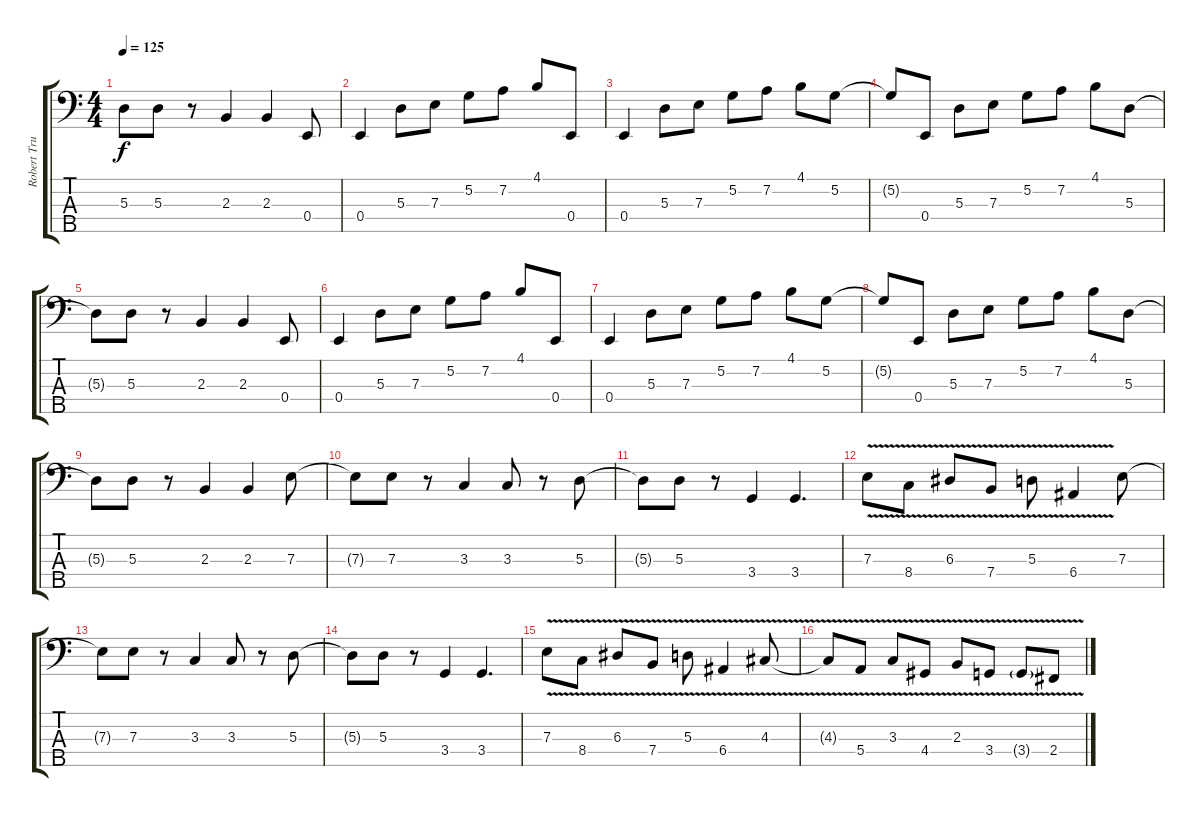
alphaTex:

\track ("Robert Trujillo" "Robert Tru") {instrument electricbassfinger}
\staff {score tabs}
\tuning (G2 D2 A1 E1 B0) {hide}
\ts (4 4)
\tempo 125
\clef f4
\ks c
5.3{t}.8{dy f} 5.3.8 r.8 2.3.4 2.3.4 0.4.8 |
0.4.4 5.3.8 7.3.8 5.2.8 7.2.8 4.1.8 0.4.8 |
0.4.4 5.3.8 7.3.8 5.2.8 7.2.8 4.1.8 5.2.8 |
5.2{t}.8 0.4.8 5.3.8 7.3.8 5.2.8 7.2.8 4.1.8 5.3.8 |
5.3{t}.8 5.3.8 r.8 2.3.4 2.3.4 0.4.8 |
0.4.4 5.3.8 7.3.8 5.2.8 7.2.8 4.1.8 0.4.8 |
0.4.4 5.3.8 7.3.8 5.2.8 7.2.8 4.1.8 5.2.8 |
5.2{t}.8 0.4.8 5.3.8 7.3.8 5.2.8 7.2.8 4.1.8 5.3.8 |
5.3{t}.8 5.3.8 r.8 2.3.4 2.3.4 7.3.8 |
7.3{t}.8 7.3.8 r.8 3.3.4 3.3.8 r.8 5.3.8 |
5.3{t}.8 5.3.8 r.8 3.4.4 3.4.4{d} |
7.3{v}.8 8.4{v}.8 6.3{v}.8 7.4{v}.8 5.3{v}.8 6.4{v}.4 7.3.8 |
7.3{t}.8 7.3.8 r.8 3.3.4 3.3.8 r.8 5.3.8 |
5.3{t}.8 5.3.8 r.8 3.4.4 3.4.4{d} |
7.3{v}.8 8.4{v}.8 6.3{v}.8 7.4{v}.8 5.3{v}.8 6.4{v}.4 4.3{v}.8 |
4.3{t}.8 5.4{v}.8 3.3{v}.8 4.4{v}.8 2.3{v}.8 3.4{v}.8 3.4{v g}.8 2.4{v}.8
